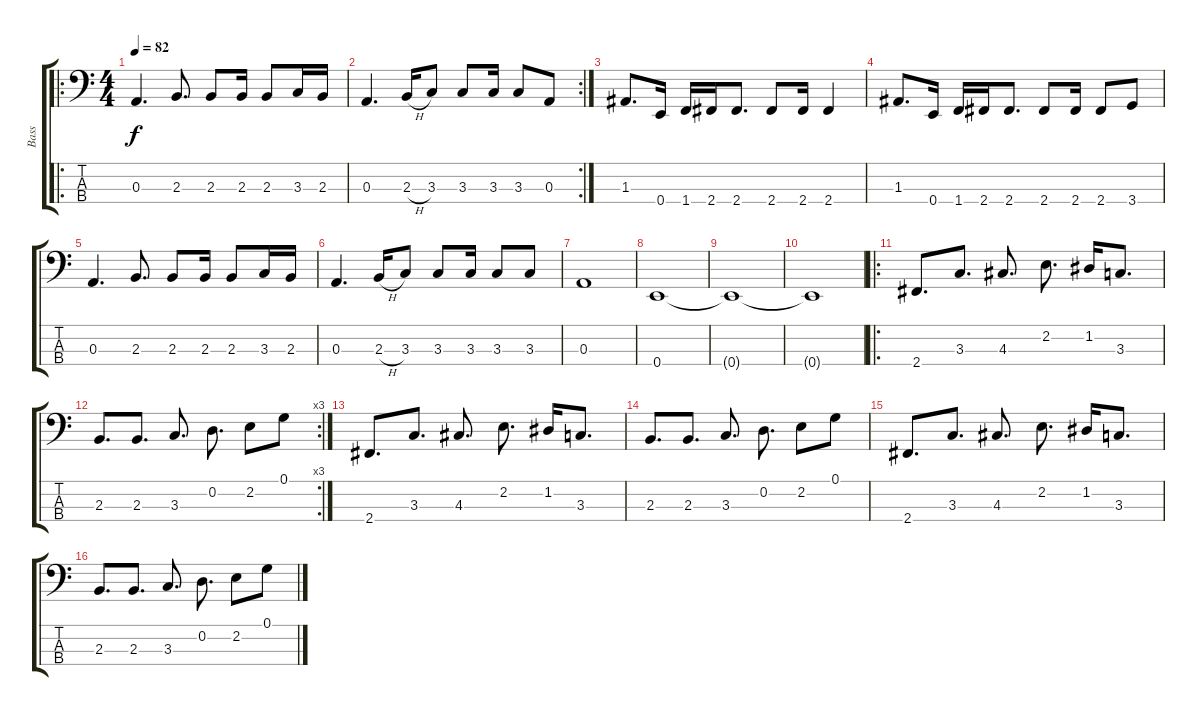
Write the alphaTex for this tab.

\track ("Bass" "Bass") {instrument electricbassfinger}
\staff {score tabs}
\tuning (G2 D2 A1 E1) {hide}
\ro
\ts (4 4)
\tempo 82
\clef f4
\ks c
0.3.4{d dy f} 2.3.8{d} 2.3.8 2.3.16 2.3.8 3.3.16 2.3.16 |
\rc 2
0.3.4{d} 2.3{h}.16 3.3.8 3.3.8 3.3.16 3.3.8 0.3.8 |
1.3.8{d} 0.4.16 1.4.16 2.4.16 2.4.8{d} 2.4.8 2.4.16 2.4.4 |
1.3.8{d} 0.4.16 1.4.16 2.4.16 2.4.8{d} 2.4.8 2.4.16 2.4.8 3.4.8 |
0.3.4{d} 2.3.8{d} 2.3.8 2.3.16 2.3.8 3.3.16 2.3.16 |
0.3.4{d} 2.3{h}.16 3.3.8 3.3.8 3.3.16 3.3.8 3.3.8 |
0.3.1 |
0.4.1 |
0.4{t}.1 |
0.4{t}.1 |
\ro
2.4.8{d} 3.3.8{d} 4.3.8{d} 2.2.8{d} 1.2.16 3.3.8{d} |
\rc 3
2.3.8{d} 2.3.8{d} 3.3.8{d} 0.2.8{d} 2.2.8 0.1.8 |
2.4.8{d} 3.3.8{d} 4.3.8{d} 2.2.8{d} 1.2.16 3.3.8{d} |
2.3.8{d} 2.3.8{d} 3.3.8{d} 0.2.8{d} 2.2.8 0.1.8 |
2.4.8{d} 3.3.8{d} 4.3.8{d} 2.2.8{d} 1.2.16 3.3.8{d} |
2.3.8{d} 2.3.8{d} 3.3.8{d} 0.2.8{d} 2.2.8 0.1.8
